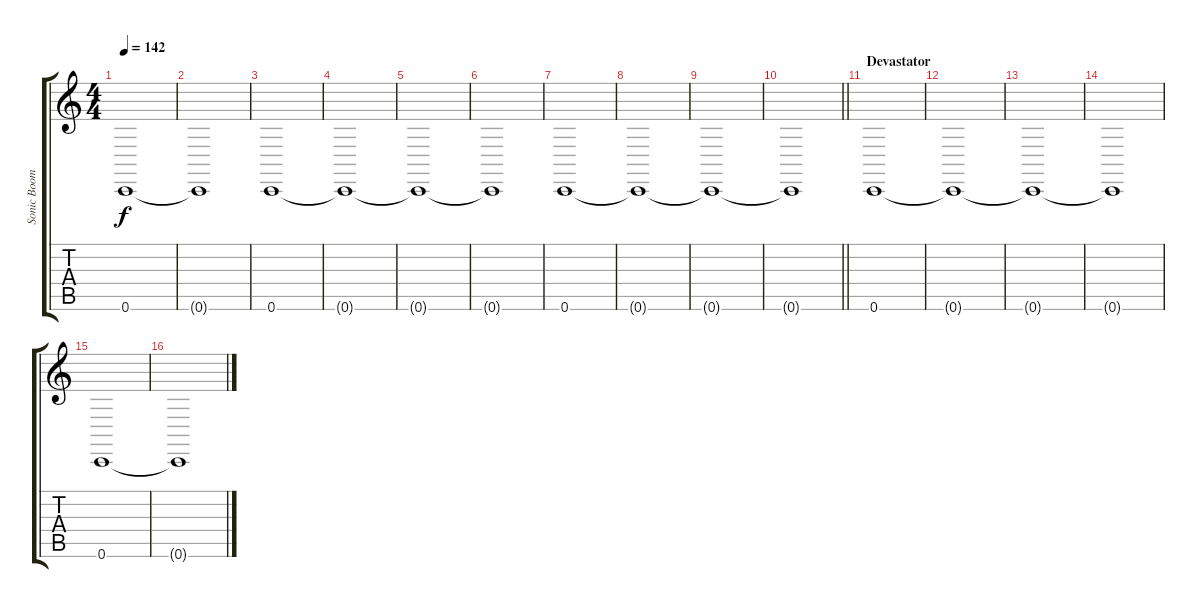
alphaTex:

\track ("Sonic Boom" "Sonic Boom") {instrument synthdrum}
\staff {score tabs}
\tuning (D4 A3 F3 C3 G2 C2) {hide}
\ts (4 4)
\tempo 142
\clef g2
\ks c
0.6{t}.1{dy f} |
0.6{t}.1 |
0.6.1 |
0.6{t}.1 |
0.6{t}.1 |
0.6{t}.1 |
0.6.1 |
0.6{t}.1 |
0.6{t}.1 |
\barLineRight lightlight
0.6{t}.1 |
\section ("" "Devastator")
0.6.1 |
0.6{t}.1 |
0.6{t}.1 |
0.6{t}.1 |
0.6.1 |
0.6{t}.1
